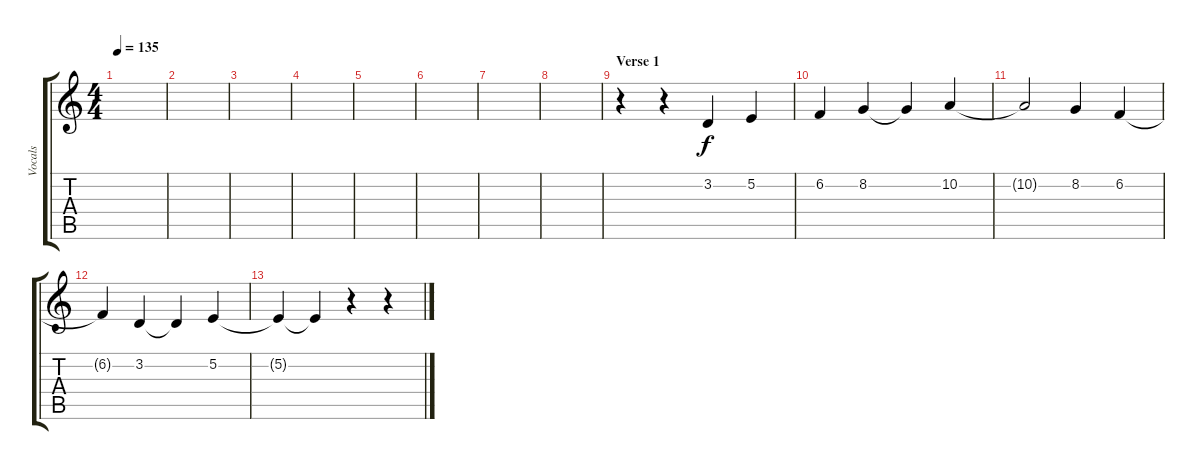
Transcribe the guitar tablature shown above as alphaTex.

\track ("Vocals" "Vocals") {instrument harmonica}
\staff {score tabs}
\tuning (E4 B3 G3 D3 A2 E2) {hide}
\ts (4 4)
\tempo 135
\clef g2
\ks c
|
|
|
|
|
|
|
|
\section ("" "Verse 1")
r.4 r.4 3.2.4 5.2.4 |
6.2.4 8.2.4 8.2{t}.4 10.2.4 |
10.2{t}.2 8.2.4 6.2.4 |
6.2{t}.4 3.2.4 3.2{t}.4 5.2.4 |
5.2{t}.4 5.2{t}.4 r.4 r.4
